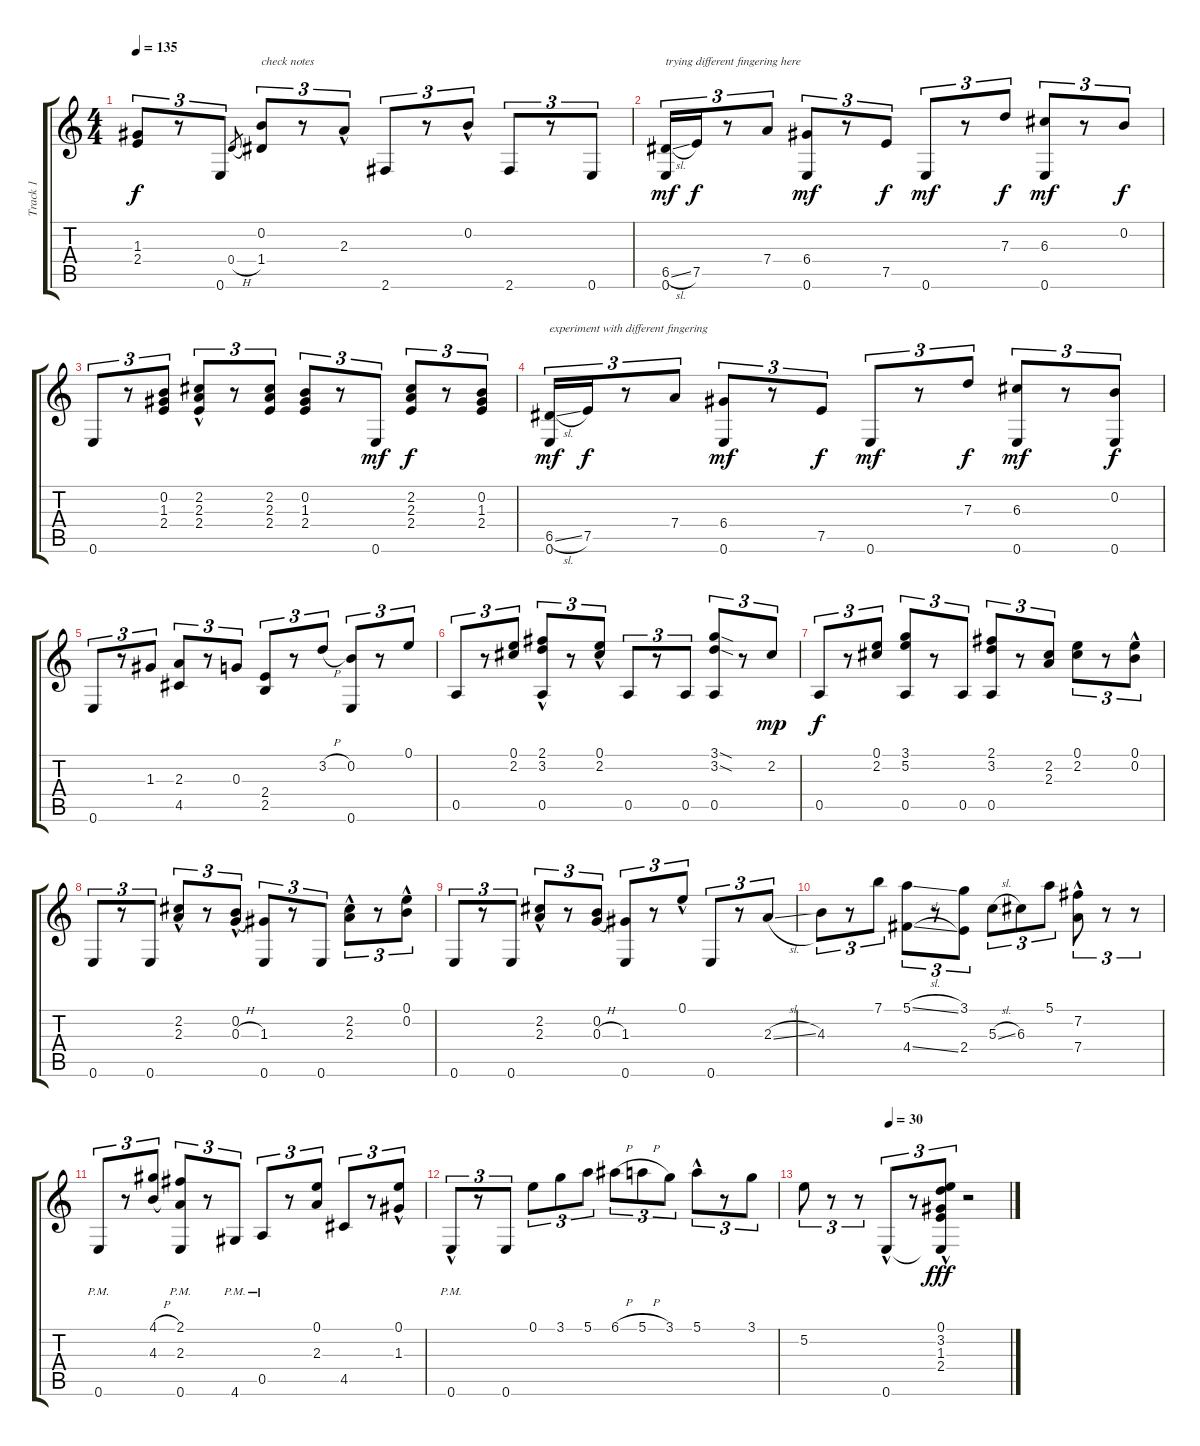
\track ("Track 1" "Track 1") {instrument acousticguitarnylon}
\staff {score tabs}
\tuning (E4 B3 G3 D3 A2 E2) {hide}
\ts (4 4)
\tempo 135
\clef g2
\ks c
(1.3 2.4).8{tu (3 2) dy f} r.8{tu (3 2)} 0.6.8{tu (3 2)} 0.4{h}.8{gr} (0.2 1.4).8{tu (3 2) txt "check notes"} r.8{tu (3 2)} 2.3{hac}.8{tu (3 2)} 2.6.8{tu (3 2)} r.8{tu (3 2)} 0.2{hac}.8{tu (3 2)} 2.6.8{tu (3 2)} r.8{tu (3 2)} 0.6.8{tu (3 2)} |
(6.5{sl} 0.6).16{tu (3 2) txt "trying different fingering here" dy mf} 7.5.16{tu (3 2) dy f} r.8{tu (3 2)} 7.4.8{tu (3 2)} (6.4 0.6).8{tu (3 2) dy mf} r.8{tu (3 2)} 7.5.8{tu (3 2) dy f} 0.6.8{tu (3 2) dy mf} r.8{tu (3 2)} 7.3.8{tu (3 2) dy f} (6.3 0.6).8{tu (3 2) dy mf} r.8{tu (3 2)} 0.2.8{tu (3 2) dy f} |
0.6.8{tu (3 2)} r.8{tu (3 2)} (0.2 1.3 2.4).8{tu (3 2)} (2.2{hac} 2.3{hac} 2.4{hac}).8{tu (3 2)} r.8{tu (3 2)} (2.2 2.3 2.4).8{tu (3 2)} (0.2 1.3 2.4).8{tu (3 2)} r.8{tu (3 2)} 0.6.8{tu (3 2) dy mf} (2.2 2.3 2.4).8{tu (3 2) dy f} r.8{tu (3 2)} (0.2 1.3 2.4).8{tu (3 2)} |
(6.5{sl} 0.6).16{tu (3 2) txt "experiment with different fingering" dy mf} 7.5.16{tu (3 2) dy f} r.8{tu (3 2)} 7.4.8{tu (3 2)} (6.4 0.6).8{tu (3 2) dy mf} r.8{tu (3 2)} 7.5.8{tu (3 2) dy f} 0.6.8{tu (3 2) dy mf} r.8{tu (3 2)} 7.3.8{tu (3 2) dy f} (6.3 0.6).8{tu (3 2) dy mf} r.8{tu (3 2)} (0.2 0.6).8{tu (3 2) dy f} |
0.6.8{tu (3 2)} r.8{tu (3 2)} 1.3.8{tu (3 2)} (2.3 4.5).8{tu (3 2)} r.8{tu (3 2)} 0.3.8{tu (3 2)} (2.4 2.5).8{tu (3 2)} r.8{tu (3 2)} 3.2{h}.8{tu (3 2)} (0.2 0.6).8{tu (3 2)} r.8{tu (3 2)} 0.1.8{tu (3 2)} |
0.5.8{tu (3 2)} r.8{tu (3 2)} (0.1 2.2).8{tu (3 2)} (2.1{hac} 3.2{hac} 0.5).8{tu (3 2)} r.8{tu (3 2)} (0.1{hac} 2.2{hac}).8{tu (3 2)} 0.5.8{tu (3 2)} r.8{tu (3 2)} 0.5.8{tu (3 2)} (3.1{sod} 3.2{sod} 0.5).8{tu (3 2)} r.8{tu (3 2)} 2.2.8{tu (3 2) dy mp} |
0.5.8{tu (3 2) dy f} r.8{tu (3 2)} (0.1 2.2).8{tu (3 2)} (3.1 5.2 0.5).8{tu (3 2)} r.8{tu (3 2)} 0.5.8{tu (3 2)} (2.1 3.2 0.5).8{tu (3 2)} r.8{tu (3 2)} (2.2 2.3).8{tu (3 2)} (0.1 2.2).8{tu (3 2)} r.8{tu (3 2)} (0.1{hac} 0.2{hac}).8{tu (3 2)} |
0.6.8{tu (3 2)} r.8{tu (3 2)} 0.6.8{tu (3 2)} (2.2{hac} 2.3{hac}).8{tu (3 2)} r.8{tu (3 2)} (0.2{hac} 0.3{h}).8{tu (3 2)} (1.3 0.6).8{tu (3 2)} r.8{tu (3 2)} 0.6.8{tu (3 2)} (2.2{hac} 2.3{hac}).8{tu (3 2)} r.8{tu (3 2)} (0.1{hac} 0.2{hac}).8{tu (3 2)} |
0.6.8{tu (3 2)} r.8{tu (3 2)} 0.6.8{tu (3 2)} (2.2{hac} 2.3{hac}).8{tu (3 2)} r.8{tu (3 2)} (0.2 0.3{h}).8{tu (3 2)} (1.3 0.6).8{tu (3 2)} r.8{tu (3 2)} 0.1{hac}.8{tu (3 2)} 0.6.8{tu (3 2)} r.8{tu (3 2)} 2.3{sl}.8{tu (3 2)} |
4.3.8{tu (3 2)} r.8{tu (3 2)} 7.1.8{tu (3 2)} (5.1{sl} 4.4{sl}).8{tu (3 2)} r.8{tu (3 2)} (3.1 2.4).8{tu (3 2)} 5.3{sl}.8{tu (3 2)} 6.3.8{tu (3 2)} 5.1.8{tu (3 2)} (7.2 7.4{hac}).8{tu (3 2)} r.8{tu (3 2)} r.8{tu (3 2)} |
0.6{pm}.8{tu (3 2)} r.8{tu (3 2)} (4.1{h} 4.3{h}).8{tu (3 2)} (2.1 2.3 0.6{pm}).8{tu (3 2)} r.8{tu (3 2)} 4.6{pm}.8{tu (3 2)} 0.5{pm}.8{tu (3 2)} r.8{tu (3 2)} (0.1 2.3).8{tu (3 2)} 4.5.8{tu (3 2)} r.8{tu (3 2)} (0.1{hac} 1.3{hac}).8{tu (3 2)} |
0.6{hac pm}.8{tu (3 2)} r.8{tu (3 2)} 0.6.8{tu (3 2)} 0.1.8{tu (3 2)} 3.1.8{tu (3 2)} 5.1.8{tu (3 2)} 6.1{h}.8{tu (3 2)} 5.1{h}.8{tu (3 2)} 3.1.8{tu (3 2)} 5.1{hac}.8{tu (3 2)} r.8{tu (3 2)} 3.1.8{tu (3 2)} |
\tempo (30 0.4166666666666667)
5.2.8{tu (3 2)} r.8{tu (3 2)} r.8{tu (3 2)} 0.6{hac}.8{tu (3 2)} r.8{tu (3 2)} (0.1{hac} 3.2{hac} 1.3{hac} 2.4{hac} 0.6{t}).8{tu (3 2) dy fff} r.2
